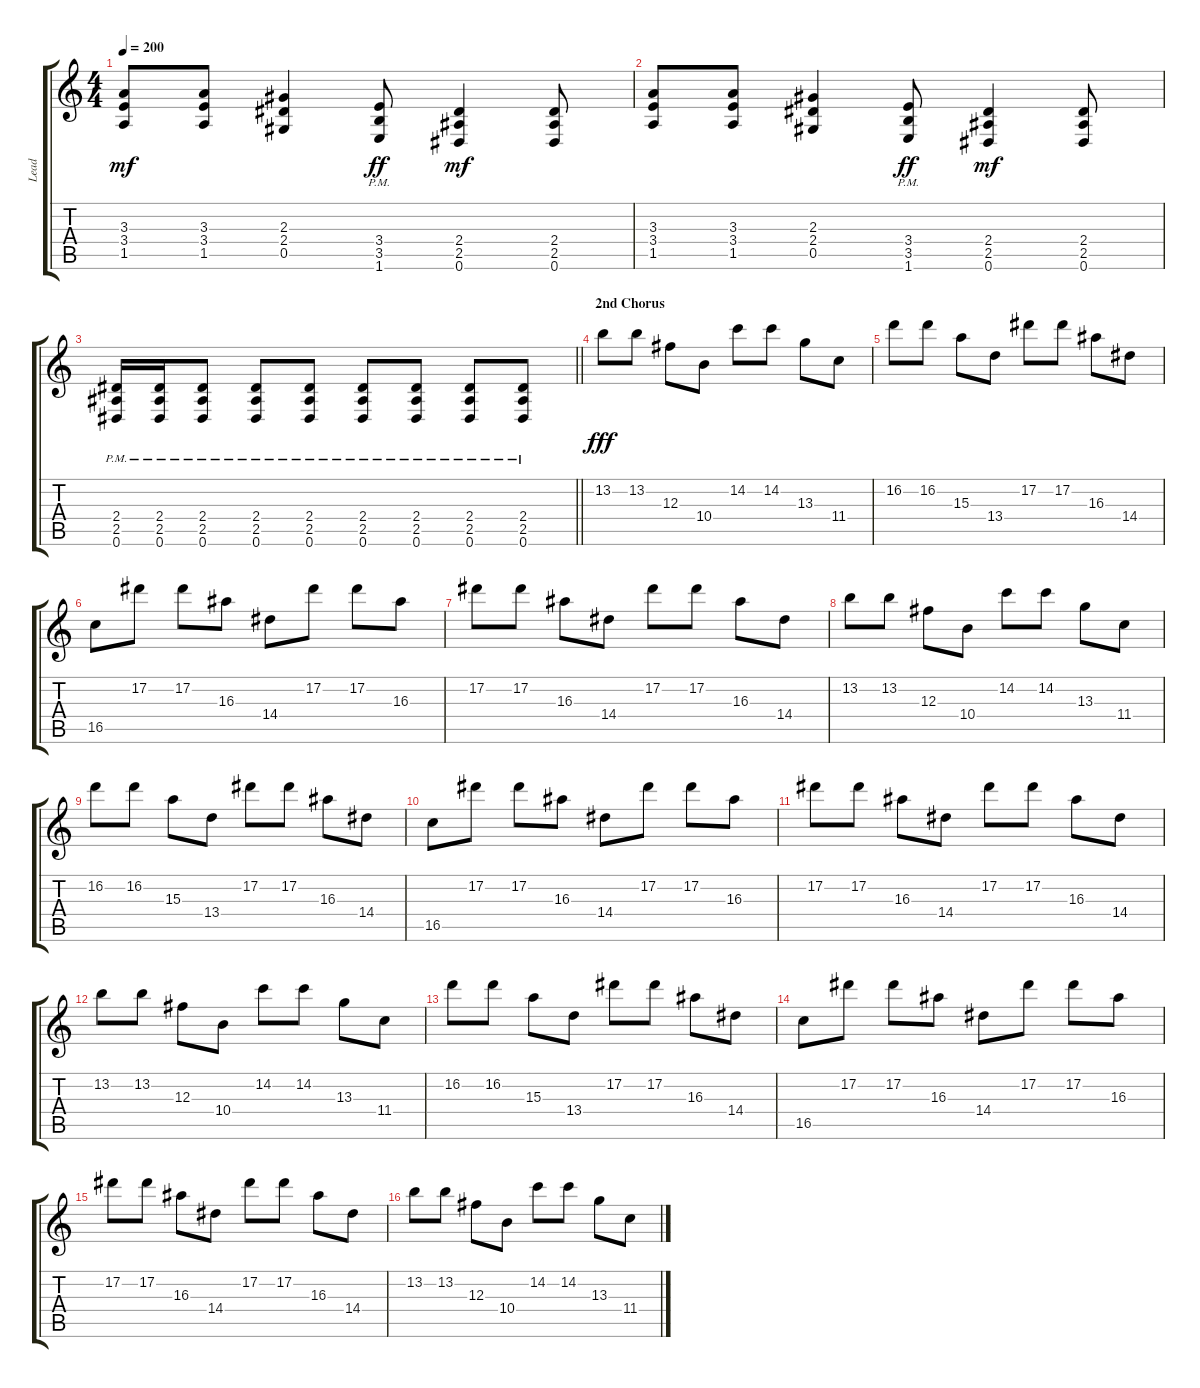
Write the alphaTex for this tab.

\track ("Lead" "Lead") {instrument overdrivenguitar}
\staff {score tabs}
\tuning (Eb4 Bb3 Gb3 Db3 Ab2 Eb2) {hide}
\ts (4 4)
\tempo 200
\clef g2
\ks c
(3.3 3.4 1.5).8{dy mf} (3.3 3.4 1.5).8 (2.3 2.4 0.5).4 (3.4{pm} 3.5{pm} 1.6{pm}).8{dy ff} (2.4 2.5 0.6).4{dy mf} (2.4 2.5 0.6).8 |
(3.3 3.4 1.5).8 (3.3 3.4 1.5).8 (2.3 2.4 0.5).4 (3.4{pm} 3.5{pm} 1.6{pm}).8{dy ff} (2.4 2.5 0.6).4{dy mf} (2.4 2.5 0.6).8 |
\barLineRight lightlight
(2.4{pm} 2.5{pm} 0.6{pm}).16 (2.4{pm} 2.5{pm} 0.6{pm}).16 (2.4{pm} 2.5{pm} 0.6{pm}).8 (2.4{pm} 2.5{pm} 0.6{pm}).8 (2.4{pm} 2.5{pm} 0.6{pm}).8 (2.4{pm} 2.5{pm} 0.6{pm}).8 (2.4{pm} 2.5{pm} 0.6{pm}).8 (2.4{pm} 2.5{pm} 0.6{pm}).8 (2.4{pm} 2.5{pm} 0.6{pm}).8 |
\section ("" "2nd Chorus")
13.2.8{dy fff} 13.2.8 12.3.8 10.4.8 14.2.8 14.2.8 13.3.8 11.4.8 |
16.2.8 16.2.8 15.3.8 13.4.8 17.2.8 17.2.8 16.3.8 14.4.8 |
16.5.8 17.2.8 17.2.8 16.3.8 14.4.8 17.2.8 17.2.8 16.3.8 |
17.2.8 17.2.8 16.3.8 14.4.8 17.2.8 17.2.8 16.3.8 14.4.8 |
13.2.8 13.2.8 12.3.8 10.4.8 14.2.8 14.2.8 13.3.8 11.4.8 |
16.2.8 16.2.8 15.3.8 13.4.8 17.2.8 17.2.8 16.3.8 14.4.8 |
16.5.8 17.2.8 17.2.8 16.3.8 14.4.8 17.2.8 17.2.8 16.3.8 |
17.2.8 17.2.8 16.3.8 14.4.8 17.2.8 17.2.8 16.3.8 14.4.8 |
13.2.8 13.2.8 12.3.8 10.4.8 14.2.8 14.2.8 13.3.8 11.4.8 |
16.2.8 16.2.8 15.3.8 13.4.8 17.2.8 17.2.8 16.3.8 14.4.8 |
16.5.8 17.2.8 17.2.8 16.3.8 14.4.8 17.2.8 17.2.8 16.3.8 |
17.2.8 17.2.8 16.3.8 14.4.8 17.2.8 17.2.8 16.3.8 14.4.8 |
13.2.8 13.2.8 12.3.8 10.4.8 14.2.8 14.2.8 13.3.8 11.4.8
